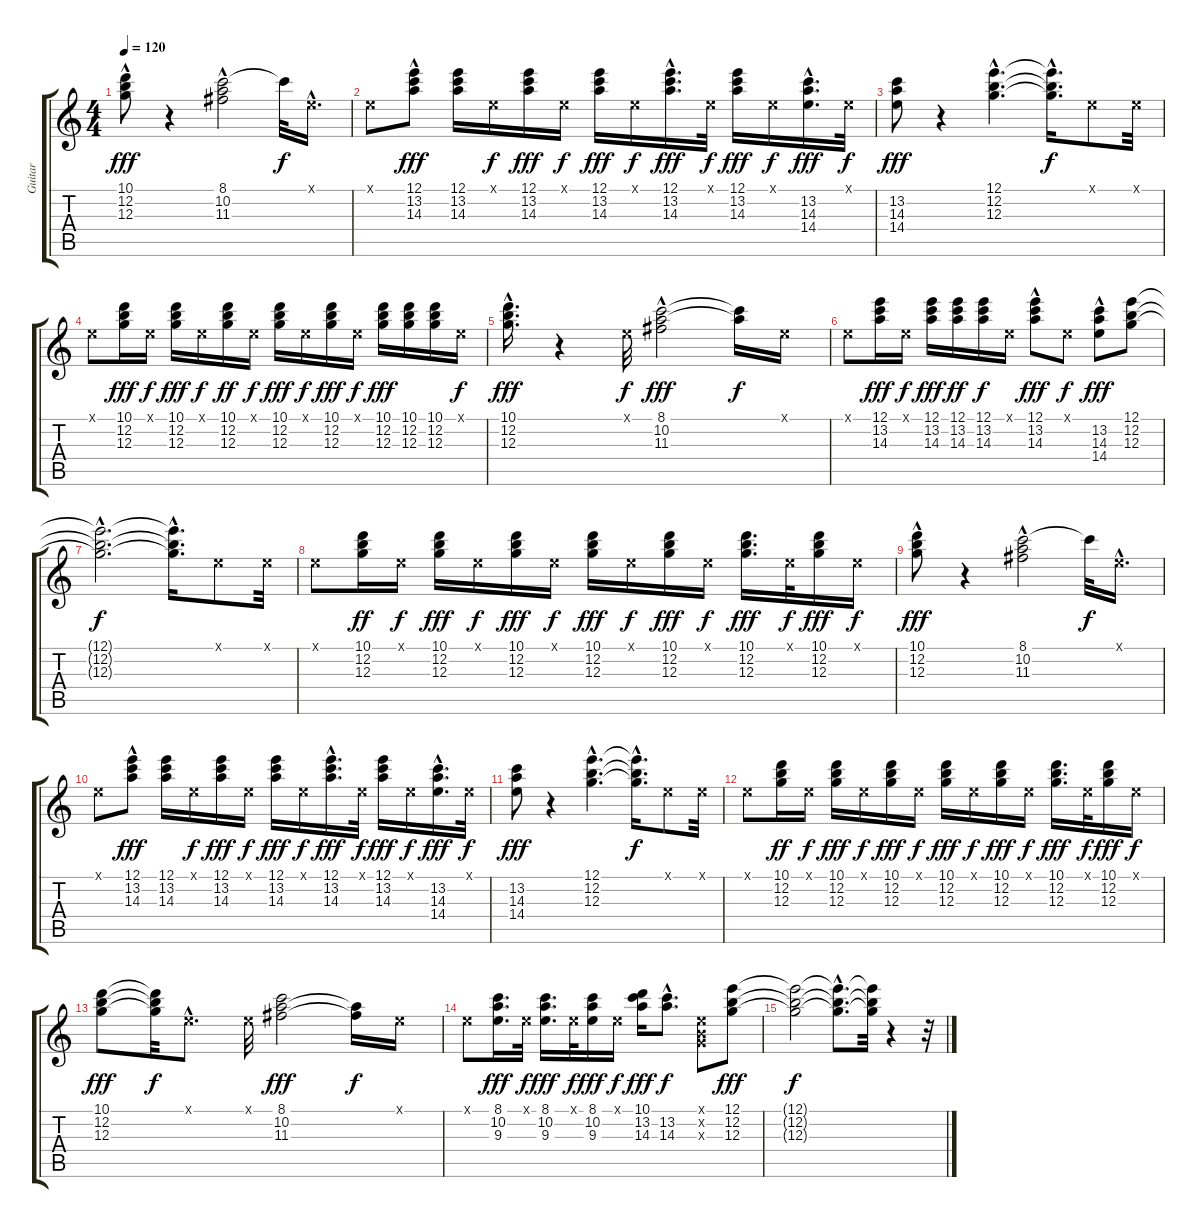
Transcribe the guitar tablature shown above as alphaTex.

\track ("Guitar" "Guitar") {instrument distortionguitar}
\staff {score tabs}
\tuning (E4 B3 G3 D3 A2 E2) {hide}
\ts (4 4)
\tempo 120
\clef g2
\ks c
(10.1{hac} 12.2{hac} 12.3).8{dy fff} r.4 (8.1 10.2 11.3{hac}).2 8.1{t}.32{dy f} 0.1{hac x}.16{d} |
0.1{x}.8 (12.1{hac} 13.2{hac} 14.3).8{dy fff} (12.1 13.2 14.3).16 0.1{x}.16{dy f} (12.1 13.2 14.3).16{dy fff} 0.1{x}.16{dy f} (12.1 13.2 14.3).16{dy fff} 0.1{x}.16{dy f} (12.1{hac} 13.2 14.3).16{d dy fff} 0.1{x}.32{dy f} (12.1 13.2 14.3).16{dy fff} 0.1{x}.16{dy f} (13.2{hac} 14.3 14.4).16{d dy fff} 0.1{x}.32{dy f} |
(13.2 14.3 14.4).8{dy fff} r.4 (12.1{hac} 12.2{hac} 12.3{hac}).4{d} (12.1{t} 12.2{hac t} 12.3{hac t}).16{d dy f} 0.1{x}.8 0.1{x}.32 |
0.1{x}.8 (10.1 12.2 12.3).16{dy fff} 0.1{x}.16{dy f} (10.1 12.2 12.3).16{dy fff} 0.1{x}.16{dy f} (10.1 12.2 12.3).16{dy ff} 0.1{x}.16{dy f} (10.1 12.2 12.3).16{dy fff} 0.1{x}.16{dy f} (10.1 12.2 12.3).16{dy fff} 0.1{x}.16{dy f} (10.1 12.2 12.3).16{dy fff} (10.1 12.2 12.3).16 (10.1 12.2 12.3).16 0.1{x}.16{dy f} |
(10.1{hac} 12.2{hac} 12.3{hac}).16{d dy fff} r.4 0.1{x}.32{dy f} (8.1 10.2 11.3{hac}).2{dy fff} (8.1{t} 10.2{t}).16{dy f} 0.1{x}.16 |
0.1{x}.8 (12.1 13.2 14.3).16{dy fff} 0.1{x}.16{dy f} (12.1 13.2 14.3).16{dy fff} (12.1 13.2 14.3).16{dy ff} (12.1 13.2 14.3).16{dy f} 0.1{x}.16 (12.1{hac} 13.2{hac} 14.3).8{dy fff} 0.1{x}.8{dy f} (13.2{hac} 14.3 14.4{hac}).8{dy fff} (12.1 12.2 12.3).8 |
(12.1{hac t} 12.2{hac t} 12.3{hac t}).2{d dy f} (12.1{hac t} 12.2{hac t} 12.3{hac t}).16{d} 0.1{x}.8 0.1{x}.32 |
0.1{x}.8 (10.1 12.2 12.3).16{dy ff} 0.1{x}.16{dy f} (10.1 12.2 12.3).16{dy fff} 0.1{x}.16{dy f} (10.1 12.2 12.3).16{dy fff} 0.1{x}.16{dy f} (10.1 12.2 12.3).16{dy fff} 0.1{x}.16{dy f} (10.1 12.2 12.3).16{dy fff} 0.1{x}.16{dy f} (10.1 12.2 12.3).16{d dy fff} 0.1{x}.32{dy f} (10.1 12.2 12.3).16{dy fff} 0.1{x}.16{dy f} |
(10.1{hac} 12.2{hac} 12.3).8{dy fff} r.4 (8.1 10.2 11.3{hac}).2 8.1{t}.32{dy f} 0.1{hac x}.16{d} |
0.1{x}.8 (12.1{hac} 13.2{hac} 14.3).8{dy fff} (12.1 13.2 14.3).16 0.1{x}.16{dy f} (12.1 13.2 14.3).16{dy fff} 0.1{x}.16{dy f} (12.1 13.2 14.3).16{dy fff} 0.1{x}.16{dy f} (12.1{hac} 13.2 14.3).16{d dy fff} 0.1{x}.32{dy f} (12.1 13.2 14.3).16{dy fff} 0.1{x}.16{dy f} (13.2{hac} 14.3 14.4).16{d dy fff} 0.1{x}.32{dy f} |
(13.2 14.3 14.4).8{dy fff} r.4 (12.1{hac} 12.2{hac} 12.3{hac}).4{d} (12.1{t} 12.2{hac t} 12.3{hac t}).16{d dy f} 0.1{x}.8 0.1{x}.32 |
0.1{x}.8 (10.1 12.2 12.3).16{dy ff} 0.1{x}.16{dy f} (10.1 12.2 12.3).16{dy fff} 0.1{x}.16{dy f} (10.1 12.2 12.3).16{dy fff} 0.1{x}.16{dy f} (10.1 12.2 12.3).16{dy fff} 0.1{x}.16{dy f} (10.1 12.2 12.3).16{dy fff} 0.1{x}.16{dy f} (10.1 12.2 12.3).16{d dy fff} 0.1{x}.32{dy f} (10.1 12.2 12.3).16{dy fff} 0.1{x}.16{dy f} |
(10.1 12.2 12.3).8{dy fff} (10.1{t} 12.2{t} 12.3{t}).32{dy f} 0.1{hac x}.8{d} 0.1{x}.32 (8.1 10.2 11.3).2{dy fff} (10.2{t} 11.3{t}).16{dy f} 0.1{x}.16 |
0.1{x}.8 (8.1 10.2 9.3).16{d dy fff} 0.1{x}.32{dy f} (8.1 10.2 9.3).16{d dy fff} 0.1{x}.32{dy f} (8.1 10.2 9.3).16{dy fff} 0.1{x}.16{dy f} (10.1 13.2 14.3).16{dy fff} (13.2{hac} 14.3{hac}).8{d dy f} (0.1{x} 0.2{x} 0.3{x}).8 (12.1 12.2 12.3).8{dy fff} |
(12.1{t} 12.2{t} 12.3{t}).2{dy f} (12.1{hac t} 12.2{hac t} 12.3{hac t}).8{d} (12.1{t} 12.2{t} 12.3{t}).32 r.4 r.32
